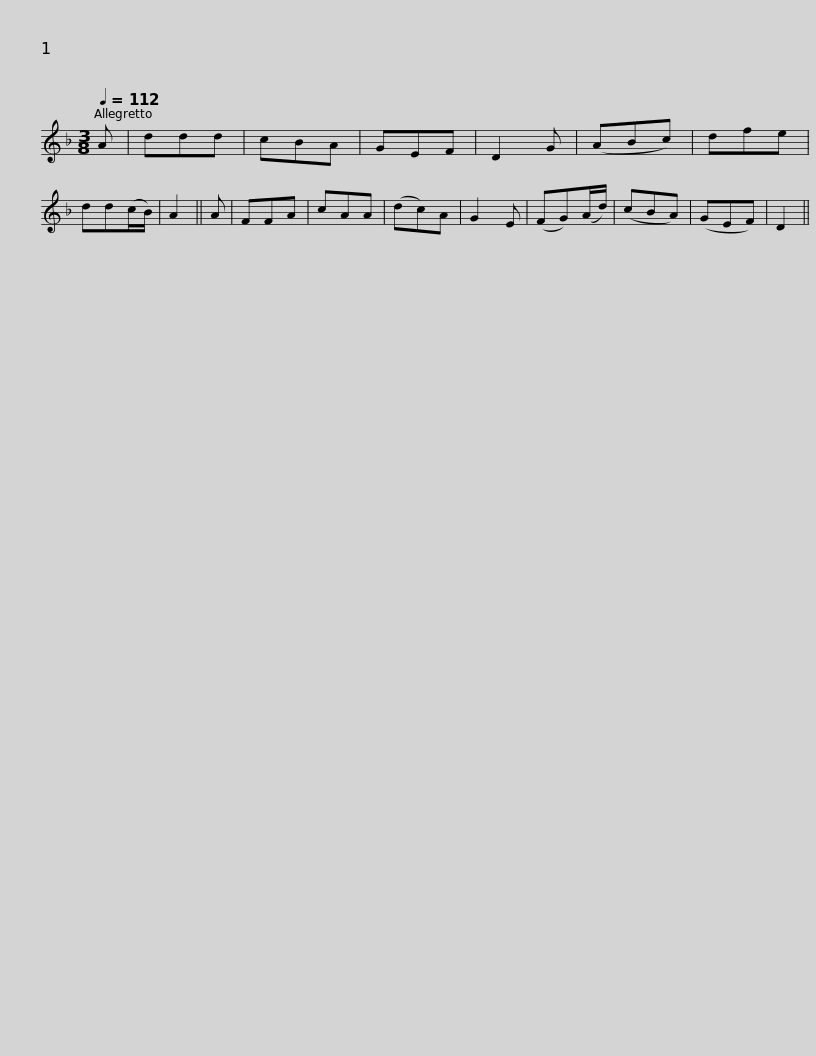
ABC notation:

X:1
L:1/8
Q:1/4=112
M:3/8
I:linebreak $
K:Dmin
V:1 treble
V:1
 A | ddd | cBA | GEF | D2 G | %5
 (ABc) | dfe | dd(c/B/) | A2 || A | %10
 FFA | cAA | (dc)A | G2 E |$ (FG)(A/d/) | %15
 (cBA) | (GEF) | D2 || %18
